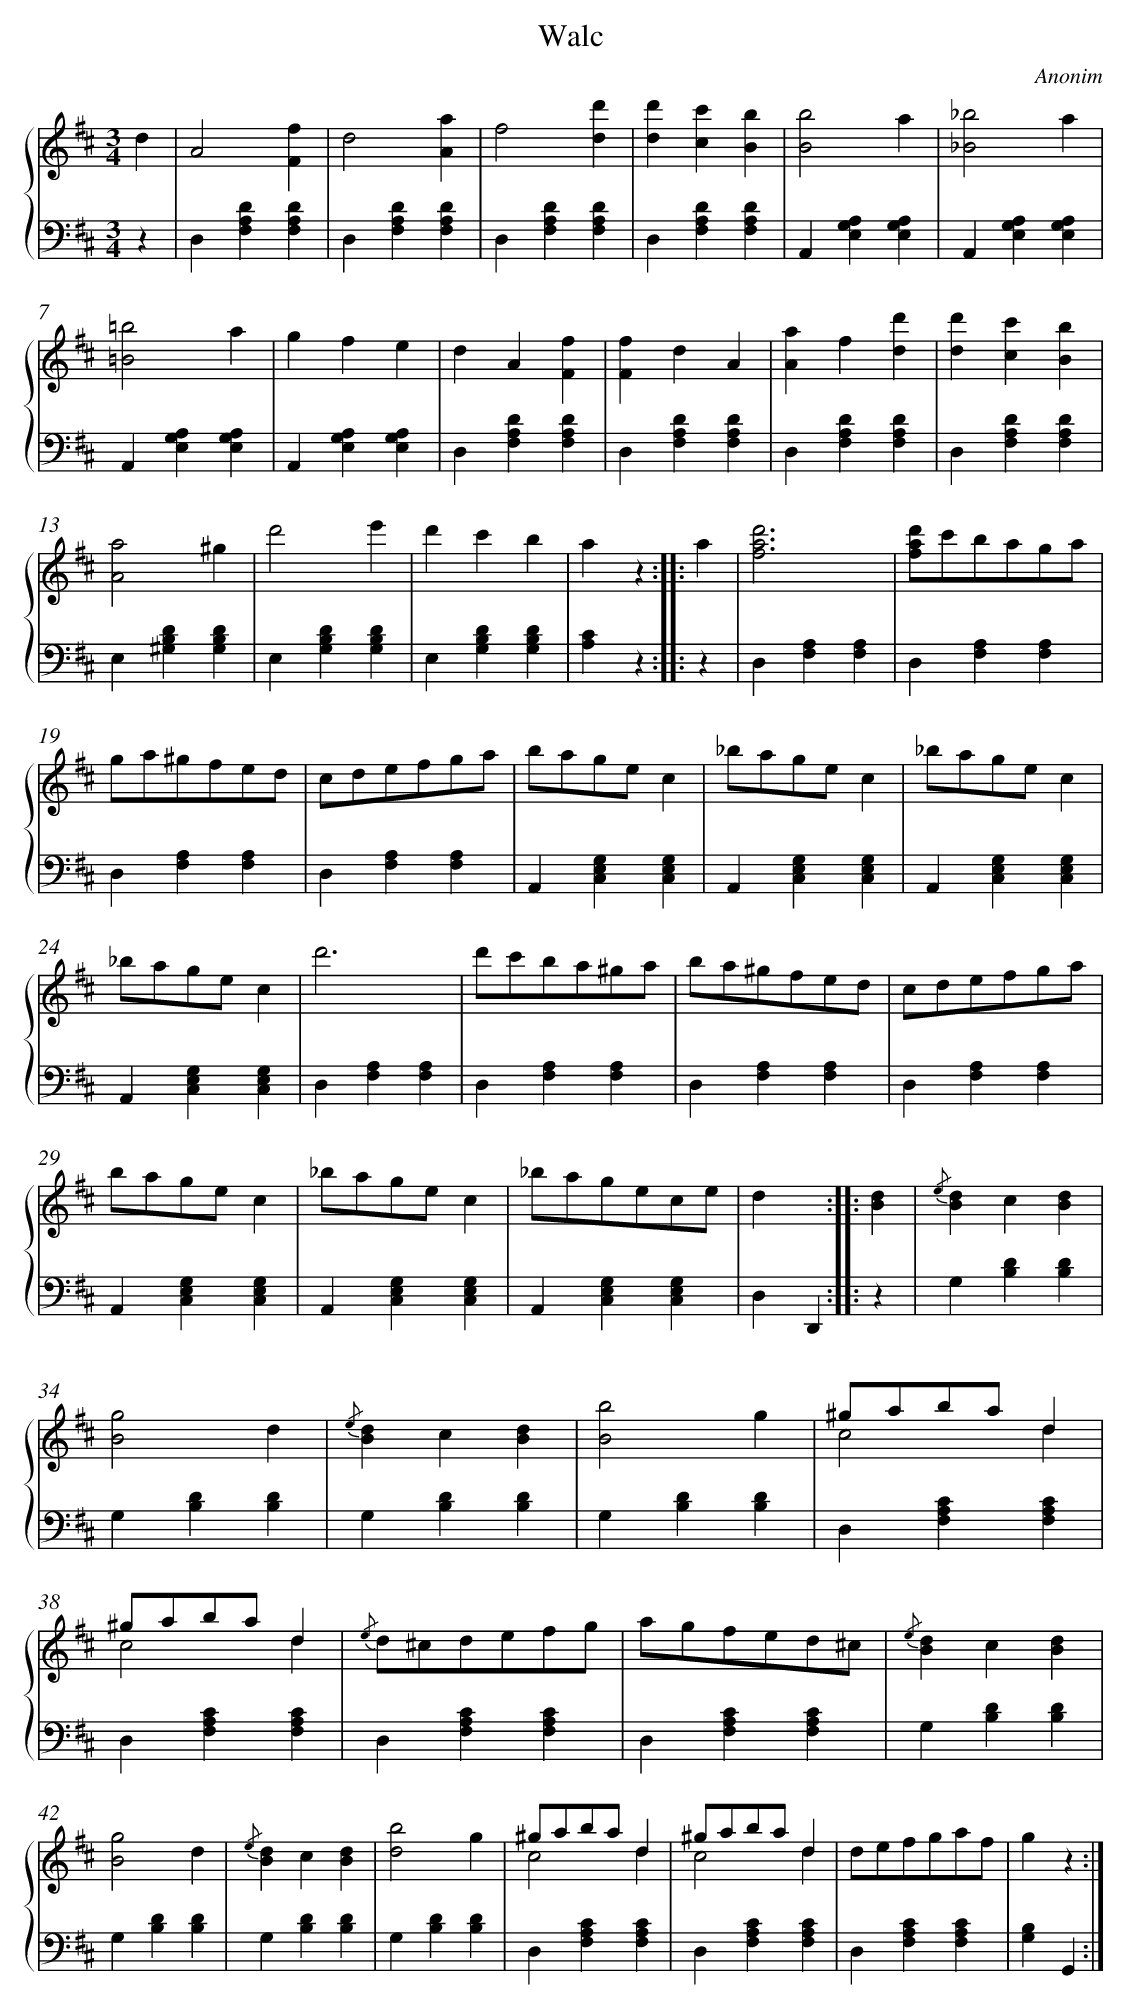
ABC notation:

X:1
T: Walc
C: Anonim
L: 1/4
M: 3/4
%%staves {1 2}
V: 1 clef=treble
V: 2 clef=bass
K: D
[V:1] d [I:setbarnb 1]|
[V:2] z |
[V:1] A2[fF] |
[V:2] D,[DA,F,][DA,F,] |
[V:1] d2[aA] |
[V:2] D,[DA,F,][DA,F,] |
[V:1] f2[d'd] |
[V:2] D,[DA,F,][DA,F,] |
[V:1] [d'd][c'c][bB] |
[V:2] D,[DA,F,][DA,F,] |
[V:1] [b2B2]a |
[V:2] A,,[A,G,E,][A,G,E,] |
[V:1] [_b2_B2]a |
[V:2] A,,[A,G,E,][A,G,E,] |
[V:1] [=b2=B2]a |
[V:2] A,,[A,G,E,][A,G,E,] |
[V:1] gfe |
[V:2] A,,[A,G,E,][A,G,E,] |
[V:1] dA[fF] |
[V:2] D,[DA,F,][DA,F,] |
[V:1] [fF]dA |
[V:2] D,[DA,F,][DA,F,] |
[V:1] [aA]f[d'd] |
[V:2] D,[DA,F,][DA,F,] |
[V:1] [d'd][c'c][bB] |
[V:2] D,[DA,F,][DA,F,] |
[V:1] [a2A2]^g |
[V:2] E,[DB,^G,][DB,G,] |
[V:1] d'2e' |
[V:2] E,[DB,G,][DB,G,] |
[V:1] d'c'b |
[V:2] E,[DB,G,][DB,G,] |
[V:1] az :||:
[V:2] [CA,]z :||:
[V:1] a [I:setbarnb 17]|
[V:2] z |
[V:1] [d'3a3f3] |
[V:2] D,[A,F,][A,F,] |
[V:1] [d'/a/f/]c'/b/a/g/a/ |
[V:2] D,[A,F,][A,F,] |
[V:1] g/a/^g/f/e/d/ |
[V:2] D,[A,F,][A,F,] |
[V:1] c/d/e/f/g/a/ |
[V:2] D,[A,F,][A,F,] |
[V:1] b/a/g/e/c |
[V:2] A,,[G,E,C,][G,E,C,] |
[V:1] _b/a/g/e/c |
[V:2] A,,[G,E,C,][G,E,C,] |
[V:1] _b/a/g/e/c |
[V:2] A,,[G,E,C,][G,E,C,] |
[V:1] _b/a/g/e/c |
[V:2] A,,[G,E,C,][G,E,C,] |
[V:1] d'3 |
[V:2] D,[A,F,][A,F,] |
[V:1] d'/c'/b/a/^g/a/ |
[V:2] D,[A,F,][A,F,] |
[V:1] b/a/^g/f/e/d/ |
[V:2] D,[A,F,][A,F,] |
[V:1] c/d/e/f/g/a/ |
[V:2] D,[A,F,][A,F,] |
[V:1] b/a/g/e/c |
[V:2] A,,[G,E,C,][G,E,C,] |
[V:1] _b/a/g/e/c |
[V:2] A,,[G,E,C,][G,E,C,] |
[V:1] _b/a/g/e/c/e/ |
[V:2] A,,[G,E,C,][G,E,C,] |
[V:1] dx :||:
[V:2] D,D,, :||:
[V:1] [dB] [I:setbarnb 33]|
[V:2] z |
[V:1] {/e}[dB]c[dB] |
[V:2] G,[DB,][DB,] |
[V:1] [g2B2]d |
[V:2] G,[DB,][DB,] |
[V:1] {/e}[dB]c[dB] |
[V:2] G,[DB,][DB,] |
[V:1] [b2B2]g |
[V:2] G,[DB,][DB,] |
[V:1] ^g/a/b/a/d & c2d |
[V:2] D,[CA,F,][CA,F,] |
[V:1] ^g/a/b/a/d & c2d |
[V:2] D,[CA,F,][CA,F,] |
[V:1] {/e} d/^c/d/e/f/g/ |
[V:2] D,[CA,F,][CA,F,] |
[V:1] a/g/f/e/d/^c/ |
[V:2] D,[CA,F,][CA,F,] |
[V:1] {/e}[dB]c[dB] |
[V:2] G,[DB,][DB,] |
[V:1] [g2B2]d |
[V:2] G,[DB,][DB,] |
[V:1] {/e}[dB]c[dB] |
[V:2] G,[DB,][DB,] |
[V:1] [b2d2]g |
[V:2] G,[DB,][DB,] |
[V:1] ^g/a/b/a/d & c2d |
[V:2] D,[CA,F,][CA,F,] |
[V:1] ^g/a/b/a/d & c2d |
[V:2] D,[CA,F,][CA,F,] |
[V:1] d/e/f/g/a/f/ |
[V:2] D,[CA,F,][CA,F,] |
[V:1] gz :|]
[V:2] [B,G,]G,, :|]
